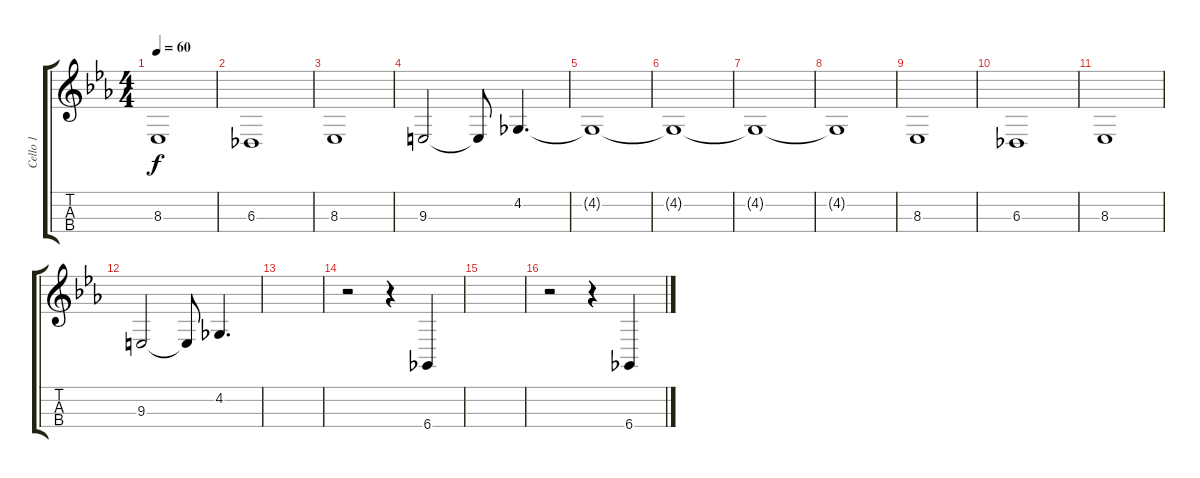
\track ("Cello 1" "Cello 1") {instrument cello}
\staff {score tabs}
\tuning (A3 D3 G2 C2) {hide}
\ts (4 4)
\tempo 60
\clef g2
\ks eb
8.3.1{dy f} |
6.3.1 |
8.3.1 |
9.3.2 9.3{t}.8 4.2.4{d} |
4.2{t}.1 |
4.2{t}.1 |
4.2{t}.1 |
4.2{t}.1 |
8.3.1 |
6.3.1 |
8.3.1 |
9.3.2 9.3{t}.8 4.2.4{d} |
|
r.2 r.4 6.4.4 |
|
r.2 r.4 6.4.4
